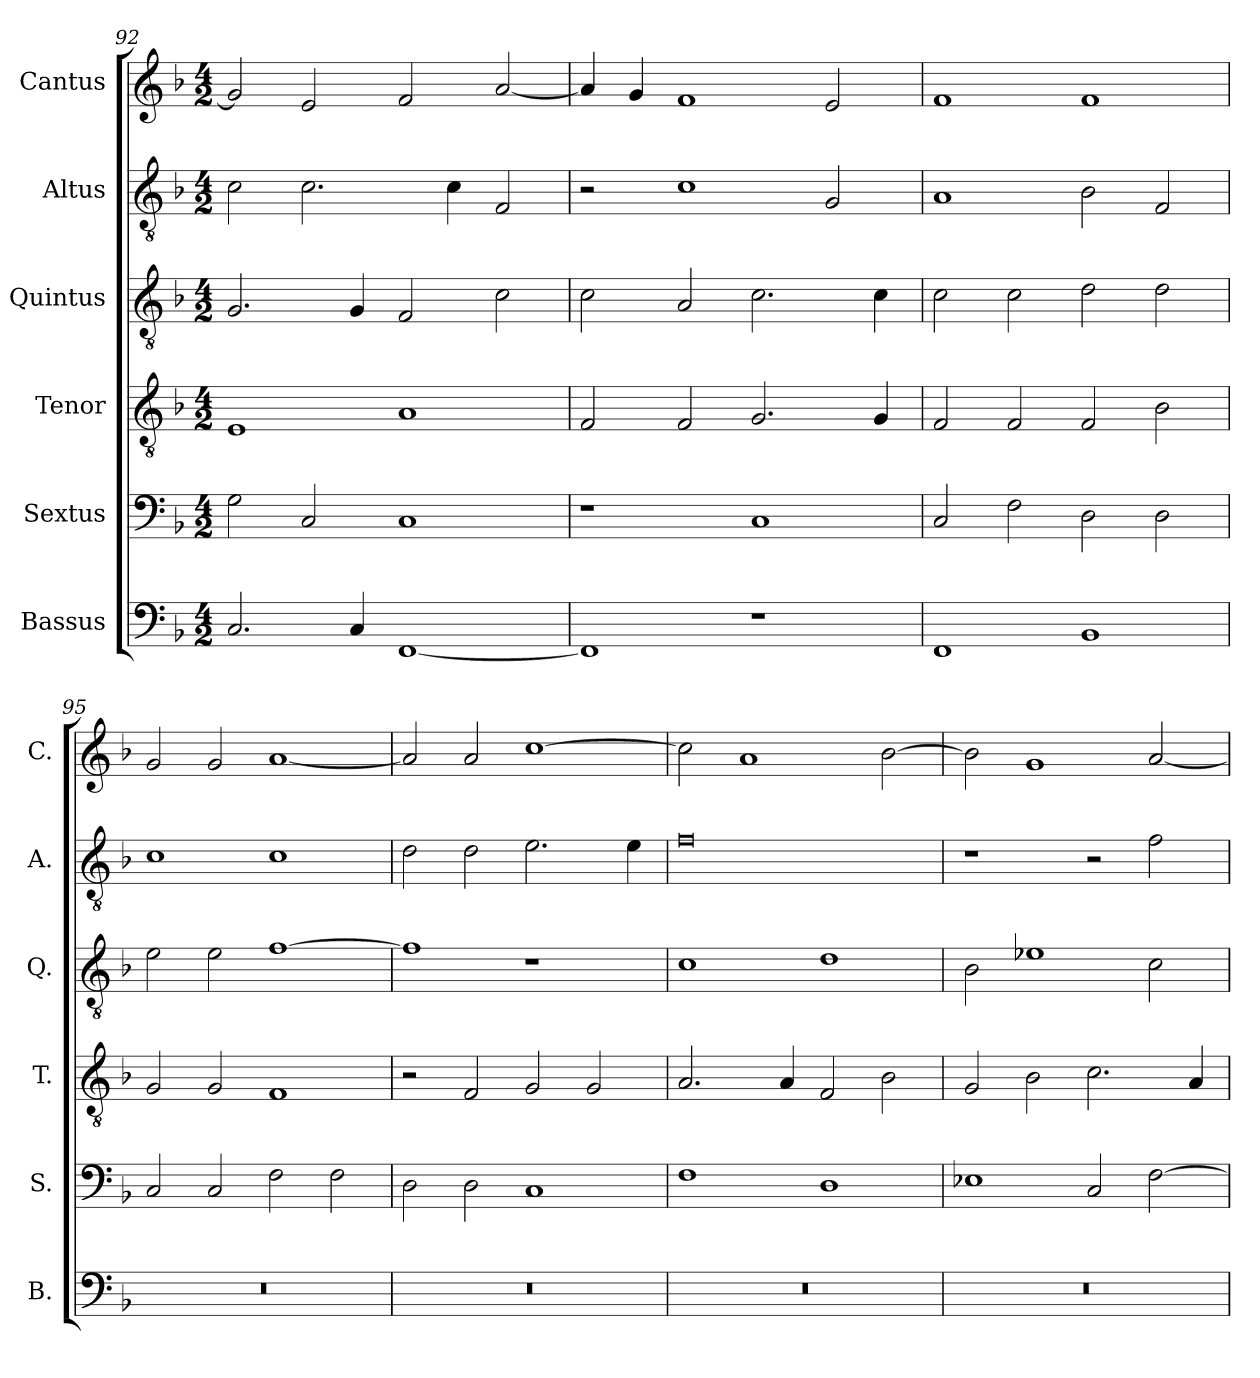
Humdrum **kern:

**kern	**kern	**kern	**kern	**kern	**kern
*part6	*part5	*part4	*part3	*part2	*part1
*staff6	*staff5	*staff4	*staff3	*staff2	*staff1
*I"Bassus	*I"Sextus	*I"Tenor	*I"Quintus	*I"Altus	*I"Cantus
*I'B.	*I'S.	*I'T.	*I'Q.	*I'A.	*I'C.
*clefF4	*clefF4	*clefGv2	*clefGv2	*clefGv2	*clefG2
*k[b-]	*k[b-]	*k[b-]	*k[b-]	*k[b-]	*k[b-]
*F:	*F:	*F:	*F:	*F:	*F:
*M4/2	*M4/2	*M4/2	*M4/2	*M4/2	*M4/2
=92	=92	=92	=92	=92	=92
2.C/	2G\	1E	2.G/	2c\	2g/]
.	2C/	.	.	2.c\	2e/
4C/	.	.	4G/	.	.
[1FF	1C	1A	2F/	.	2f/
.	.	.	.	4c\	.
.	.	.	2c\	2F/	[2a/
!!LO:LB:g=z
=93	=93	=93	=93	=93	=93
1FF]	1r	2F/	2c\	2r	4a/]
.	.	.	.	.	4g/
.	.	2F/	2A/	1c	1f
1r	1C	2.G/	2.c\	.	.
.	.	.	.	2G/	2e/
.	.	4G/	4c\	.	.
=94	=94	=94	=94	=94	=94
1FF	2C/	2F/	2c\	1A	1f
.	2F\	2F/	2c\	.	.
1BB-	2D\	2F/	2d\	2B-\	1f
.	2D\	2B-\	2d\	2F/	.
=95	=95	=95	=95	=95	=95
0r	2C/	2G/	2e\	1c	2g/
.	2C/	2G/	2e\	.	2g/
.	2F\	1F	[1f	1c	[1a
.	2F\	.	.	.	.
=96	=96	=96	=96	=96	=96
0r	2D\	2r	1f]	2d\	2a/]
.	2D\	2F/	.	2d\	2a/
.	1C	2G/	1r	2.e\	[1cc
.	.	2G/	.	.	.
.	.	.	.	4e\	.
=97	=97	=97	=97	=97	=97
0r	1F	2.A/	1c	0f	2cc\]
.	.	.	.	.	1a
.	.	4A/	.	.	.
.	1D	2F/	1d	.	.
.	.	2B-\	.	.	[2b-\
=98	=98	=98	=98	=98	=98
0r	1E-X	2G/	2B-\	1r	2b-\]
.	.	2B-\	1e-X	.	1g
.	2C/	2.c\	.	2r	.
.	[2F\	.	2c\	2f\	[2a/
.	.	4A/	.	.	.
=	=	=	=	=	=
*-	*-	*-	*-	*-	*-
